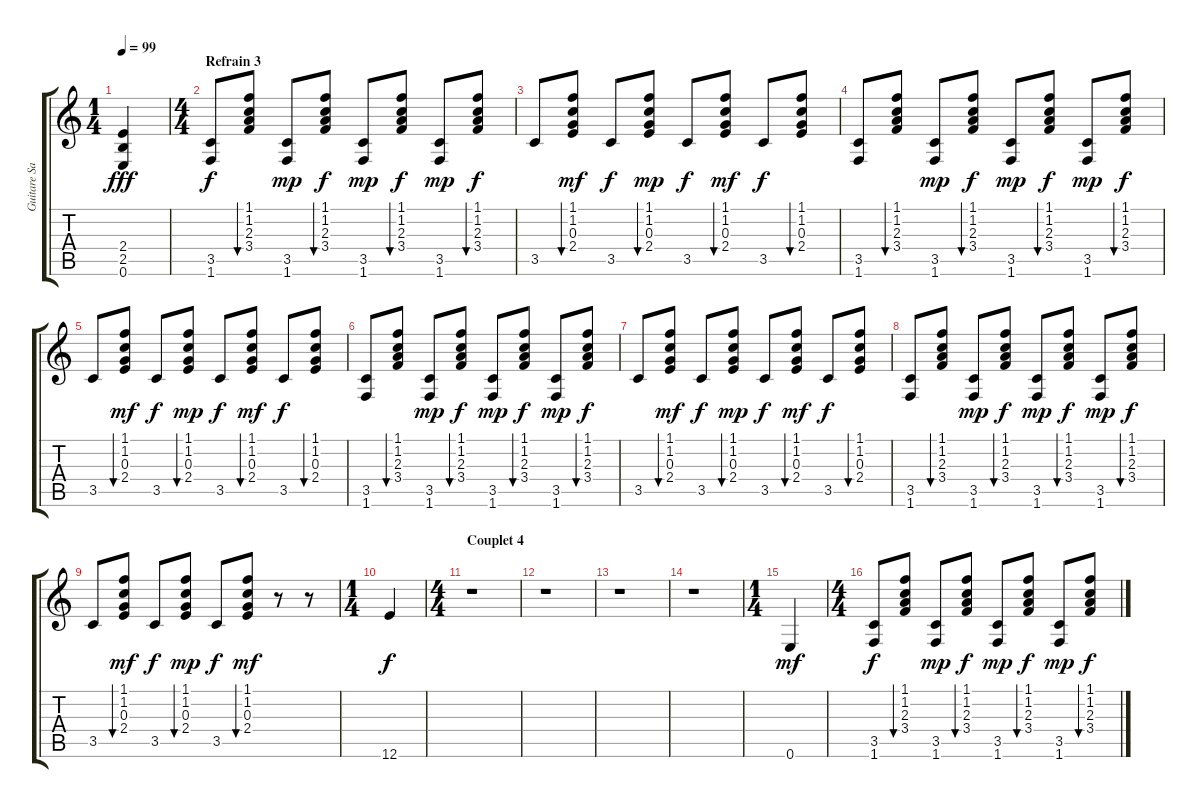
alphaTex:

\track ("Guitare Saturé" "Guitare Sa") {instrument overdrivenguitar}
\staff {score tabs}
\tuning (E4 B3 G3 D3 A2 E2) {hide}
\ts (1 4)
\tempo 99
\clef g2
\ks c
(2.4 2.5 0.6).4{dy fff} |
\ts (4 4)
\section ("" "Refrain 3")
(3.5 1.6).8{dy f} (1.1 1.2 2.3 3.4).8{bu 30} (3.5 1.6).8{dy mp} (1.1 1.2 2.3 3.4).8{bu 30 dy f} (3.5 1.6).8{dy mp} (1.1 1.2 2.3 3.4).8{bu 30 dy f} (3.5 1.6).8{dy mp} (1.1 1.2 2.3 3.4).8{bu 30 dy f} |
3.5.8 (1.1 1.2 0.3 2.4).8{bu 30 dy mf} 3.5.8{dy f} (1.1 1.2 0.3 2.4).8{bu 30 dy mp} 3.5.8{dy f} (1.1 1.2 0.3 2.4).8{bu 30 dy mf} 3.5.8{dy f} (1.1 1.2 0.3 2.4).8{bu 30} |
(3.5 1.6).8 (1.1 1.2 2.3 3.4).8{bu 30} (3.5 1.6).8{dy mp} (1.1 1.2 2.3 3.4).8{bu 30 dy f} (3.5 1.6).8{dy mp} (1.1 1.2 2.3 3.4).8{bu 30 dy f} (3.5 1.6).8{dy mp} (1.1 1.2 2.3 3.4).8{bu 30 dy f} |
3.5.8 (1.1 1.2 0.3 2.4).8{bu 30 dy mf} 3.5.8{dy f} (1.1 1.2 0.3 2.4).8{bu 30 dy mp} 3.5.8{dy f} (1.1 1.2 0.3 2.4).8{bu 30 dy mf} 3.5.8{dy f} (1.1 1.2 0.3 2.4).8{bu 30} |
(3.5 1.6).8 (1.1 1.2 2.3 3.4).8{bu 30} (3.5 1.6).8{dy mp} (1.1 1.2 2.3 3.4).8{bu 30 dy f} (3.5 1.6).8{dy mp} (1.1 1.2 2.3 3.4).8{bu 30 dy f} (3.5 1.6).8{dy mp} (1.1 1.2 2.3 3.4).8{bu 30 dy f} |
3.5.8 (1.1 1.2 0.3 2.4).8{bu 30 dy mf} 3.5.8{dy f} (1.1 1.2 0.3 2.4).8{bu 30 dy mp} 3.5.8{dy f} (1.1 1.2 0.3 2.4).8{bu 30 dy mf} 3.5.8{dy f} (1.1 1.2 0.3 2.4).8{bu 30} |
(3.5 1.6).8 (1.1 1.2 2.3 3.4).8{bu 30} (3.5 1.6).8{dy mp} (1.1 1.2 2.3 3.4).8{bu 30 dy f} (3.5 1.6).8{dy mp} (1.1 1.2 2.3 3.4).8{bu 30 dy f} (3.5 1.6).8{dy mp} (1.1 1.2 2.3 3.4).8{bu 30 dy f} |
3.5.8 (1.1 1.2 0.3 2.4).8{bu 30 dy mf} 3.5.8{dy f} (1.1 1.2 0.3 2.4).8{bu 30 dy mp} 3.5.8{dy f} (1.1 1.2 0.3 2.4).8{bu 30 dy mf} r.8 r.8 |
\ts (1 4)
12.6.4{dy f} |
\ts (4 4)
\section ("" "Couplet 4")
r.1 |
r.1 |
r.1 |
r.1 |
\ts (1 4)
0.6.4{dy mf} |
\ts (4 4)
(3.5 1.6).8{dy f} (1.1 1.2 2.3 3.4).8{bu 30} (3.5 1.6).8{dy mp} (1.1 1.2 2.3 3.4).8{bu 30 dy f} (3.5 1.6).8{dy mp} (1.1 1.2 2.3 3.4).8{bu 30 dy f} (3.5 1.6).8{dy mp} (1.1 1.2 2.3 3.4).8{bu 30 dy f}
